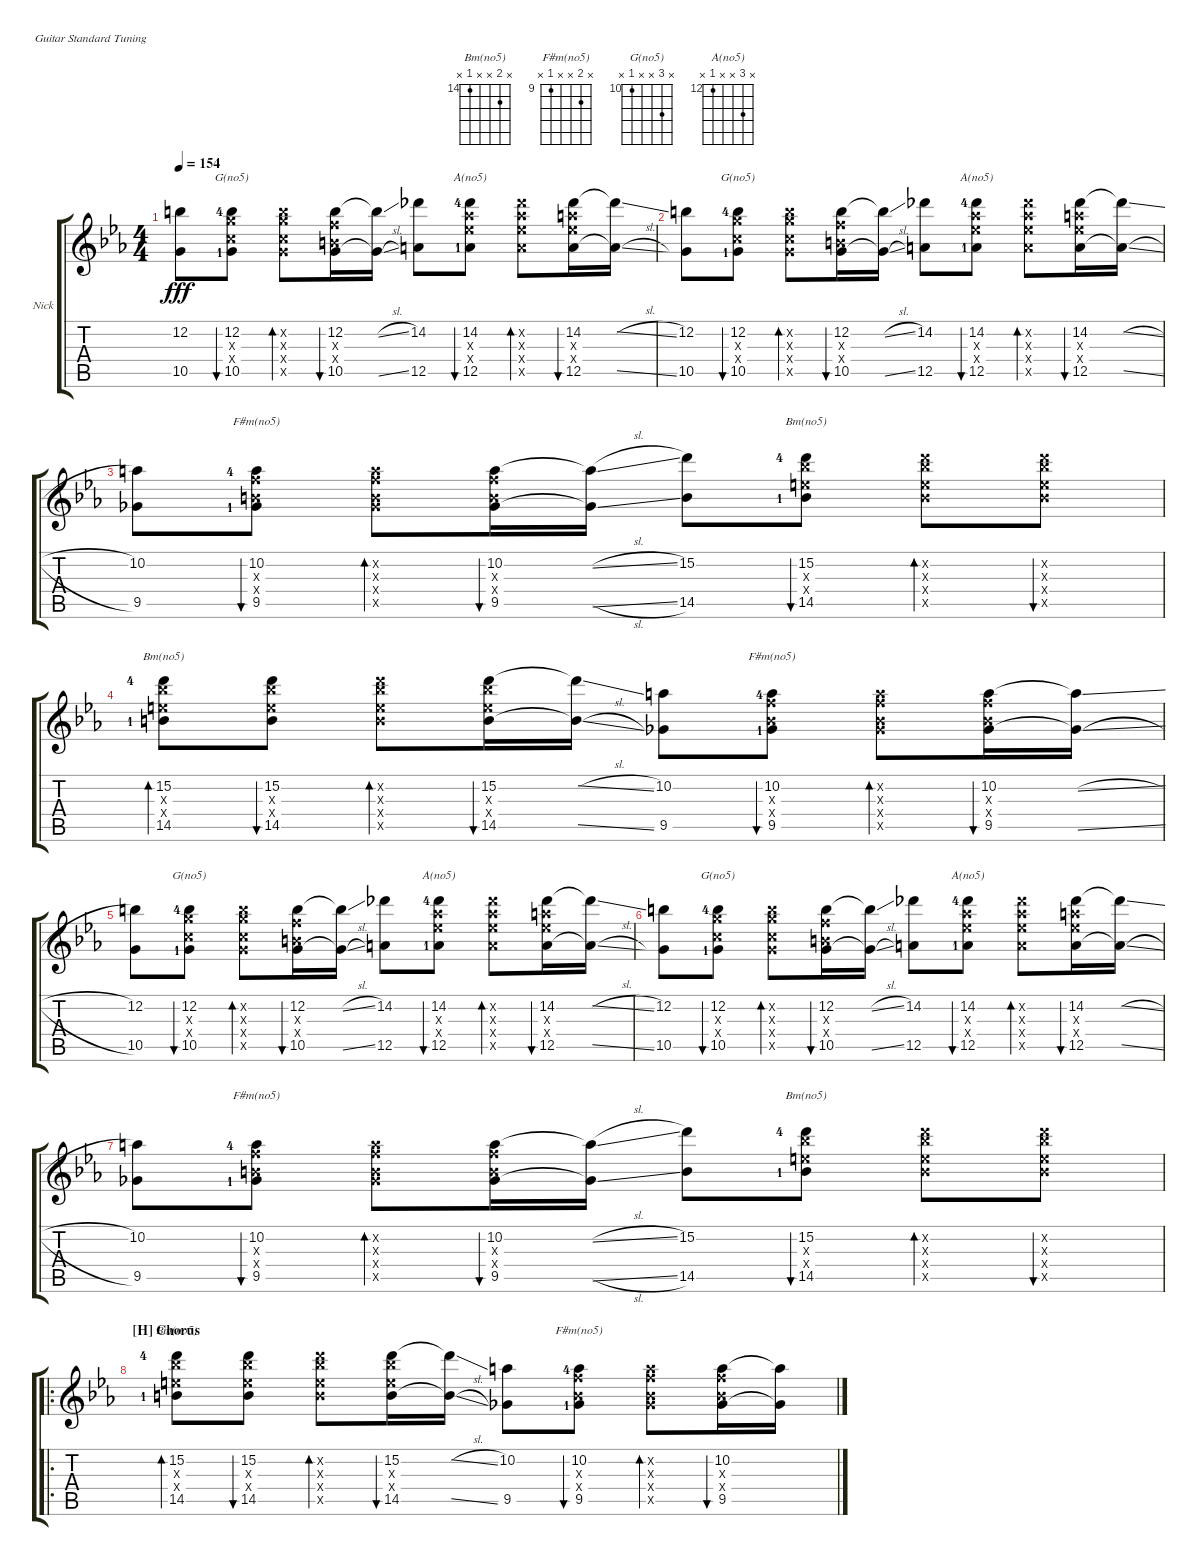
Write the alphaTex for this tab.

\defaultSystemsLayout 4
\bracketExtendMode groupsimilarinstruments
\firstSystemTrackNameOrientation horizontal
\otherSystemsTrackNameOrientation horizontal
\track ("Lead Guitar" "Nick") {instrument distortionguitar}
\staff {score tabs}
\tuning (E4 B3 G3 D3 A2 E2)
\chord ("Bm(no5)" x 15 x x 14 x) {firstfret 14}
\chord ("F#m(no5)" x 10 x x 9 x) {firstfret 9}
\chord ("G(no5)" x 12 x x 10 x) {firstfret 10}
\chord ("A(no5)" x 14 x x 12 x) {firstfret 12}
\ts (4 4)
\tempo 154
\clef g2
\ks eb
(12.2 10.5).8{dy fff} (12.2{lf 5} 10.5{lf 2} 10.4{x} 12.3{x}).8{bu 65 ch "G(no5)"} (12.2{x} 10.5{x} 12.3{x} 10.4{x}).8{bd 53} (12.2 10.5 10.3{x} 9.4{x}).16{bu 34} (12.2{sl t} 10.5{sl t}).16 (14.2 12.5).8 (14.2{lf 5} 13.3{x} 13.4{x} 12.5{lf 2}).8{bu 41 ch "A(no5)"} (14.2{x} 13.3{x} 13.4{x} 12.5{x}).8{bd 48} (14.2 12.5 14.3{x} 13.4{x}).16{bu 49} (14.2{sl t} 12.5{sl t}).16 |
(12.2 10.5).8 (12.2{lf 5} 10.5{lf 2} 10.4{x} 12.3{x}).8{bu 48 ch "G(no5)"} (12.2{x} 10.5{x} 12.3{x} 10.4{x}).8{bd 42} (12.2 10.5 10.3{x} 9.4{x}).16{bu 35} (12.2{sl t} 10.5{sl t}).16 (14.2 12.5).8 (14.2{lf 5} 13.3{x} 13.4{x} 12.5{lf 2}).8{bu 51 ch "A(no5)"} (14.2{x} 13.3{x} 13.4{x} 12.5{x}).8{bd 44} (14.2 12.5 14.3{x} 13.4{x}).16{bu 44} (14.2{sl t} 12.5{sl t}).16 |
(9.5 10.2).8 (9.5{lf 2} 10.2{lf 5} 10.3{x} 9.4{x}).8{bu 45 ch "F#m(no5)"} (9.5{x} 10.2{x} 10.3{x} 9.4{x}).8{bd 40} (9.5 10.2 10.3{x} 9.4{x}).16{bu 41} (9.5{sl t} 10.2{sl t}).16 (15.2 14.5).8 (15.2{lf 5} 14.5{lf 2} 14.4{x} 15.3{x}).8{bu 39 ch "Bm(no5)"} (15.2{x} 14.5{x} 14.4{x} 15.3{x}).8{bd 44} (15.2{x} 14.5{x} 14.4{x} 15.3{x}).8{bu 34} |
(15.2{lf 5} 14.5{lf 2} 15.3{x} 14.4{x}).8{bd 55 ch "Bm(no5)"} (15.2 14.5 15.3{x} 14.4{x}).8{bu 40} (15.2{x} 14.5{x} 15.3{x} 14.4{x}).8{bd 37} (15.2 14.5 15.3{x} 14.4{x}).16{bu 44} (15.2{sl t} 14.5{sl t}).16 (10.2 9.5).8 (10.2{lf 5} 9.5{lf 2} 10.3{x} 9.4{x}).8{bu 51 ch "F#m(no5)"} (10.2{x} 9.5{x} 10.3{x} 9.4{x}).8{bd 48} (10.2 9.5 10.3{x} 9.4{x}).16{bu 47} (10.2{sl t} 9.5{sl t}).16 |
(12.2 10.5).8 (12.2{lf 5} 10.5{lf 2} 10.4{x} 12.3{x}).8{bu 65 ch "G(no5)"} (12.2{x} 10.5{x} 12.3{x} 10.4{x}).8{bd 53} (12.2 10.5 10.3{x} 9.4{x}).16{bu 34} (12.2{sl t} 10.5{sl t}).16 (14.2 12.5).8 (14.2{lf 5} 13.3{x} 13.4{x} 12.5{lf 2}).8{bu 41 ch "A(no5)"} (14.2{x} 13.3{x} 13.4{x} 12.5{x}).8{bd 48} (14.2 12.5 14.3{x} 13.4{x}).16{bu 49} (14.2{sl t} 12.5{sl t}).16 |
(12.2 10.5).8 (12.2{lf 5} 10.5{lf 2} 10.4{x} 12.3{x}).8{bu 48 ch "G(no5)"} (12.2{x} 10.5{x} 12.3{x} 10.4{x}).8{bd 42} (12.2 10.5 10.3{x} 9.4{x}).16{bu 35} (12.2{sl t} 10.5{sl t}).16 (14.2 12.5).8 (14.2{lf 5} 13.3{x} 13.4{x} 12.5{lf 2}).8{bu 51 ch "A(no5)"} (14.2{x} 13.3{x} 13.4{x} 12.5{x}).8{bd 44} (14.2 12.5 14.3{x} 13.4{x}).16{bu 44} (14.2{sl t} 12.5{sl t}).16 |
(9.5 10.2).8 (9.5{lf 2} 10.2{lf 5} 10.3{x} 9.4{x}).8{bu 45 ch "F#m(no5)"} (9.5{x} 10.2{x} 10.3{x} 9.4{x}).8{bd 40} (9.5 10.2 10.3{x} 9.4{x}).16{bu 41} (9.5{sl t} 10.2{sl t}).16 (15.2 14.5).8 (15.2{lf 5} 14.5{lf 2} 14.4{x} 15.3{x}).8{bu 39 ch "Bm(no5)"} (15.2{x} 14.5{x} 14.4{x} 15.3{x}).8{bd 44} (15.2{x} 14.5{x} 14.4{x} 15.3{x}).8{bu 34} |
\ro
\section ("H" "Chorus")
(15.2{lf 5} 14.5{lf 2} 15.3{x} 14.4{x}).8{bd 55 ch "Bm(no5)"} (15.2 14.5 15.3{x} 14.4{x}).8{bu 40} (15.2{x} 14.5{x} 15.3{x} 14.4{x}).8{bd 37} (15.2 14.5 15.3{x} 14.4{x}).16{bu 44} (15.2{sl t} 14.5{sl t}).16 (10.2 9.5).8 (10.2{lf 5} 9.5{lf 2} 10.3{x} 9.4{x}).8{bu 51 ch "F#m(no5)"} (10.2{x} 9.5{x} 10.3{x} 9.4{x}).8{bd 48} (10.2 9.5 10.3{x} 9.4{x}).16{bu 47} (10.2{sl t} 9.5{sl t}).16
